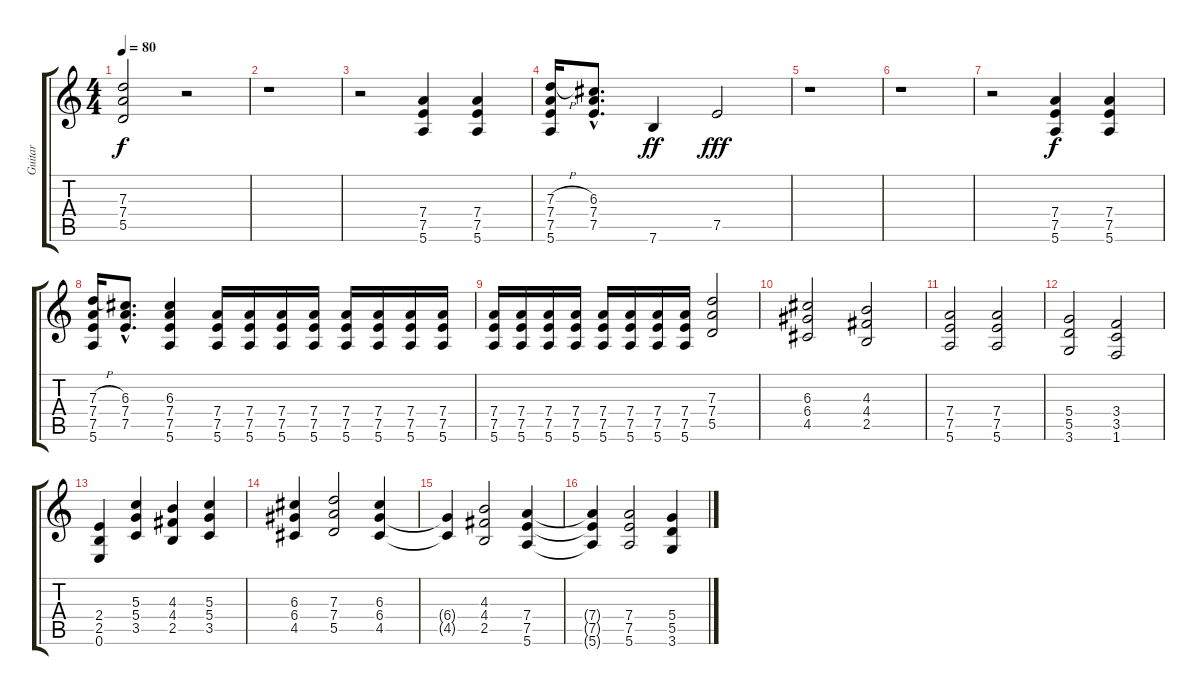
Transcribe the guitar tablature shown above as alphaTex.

\track ("Guitar" "Guitar") {instrument overdrivenguitar}
\staff {score tabs}
\tuning (E4 B3 G3 D3 A2 E2) {hide}
\ts (4 4)
\tempo 80
\clef g2
\ks c
(7.3{t} 7.4{t} 5.5{t}).2{dy f} r.2 |
r.1 |
r.2 (7.4 7.5 5.6).4 (7.4 7.5 5.6).4 |
(7.3{h} 7.4 7.5 5.6).16 (6.3{hac} 7.4{hac} 7.5{hac}).8{d} 7.6.4{dy ff} 7.5.2{dy fff} |
r.1 |
r.1 |
r.2 (7.4 7.5 5.6).4{dy f} (7.4 7.5 5.6).4 |
(7.3{h} 7.4 7.5 5.6).16 (6.3{hac} 7.4{hac} 7.5{hac}).8{d} (6.3 7.4 7.5 5.6).4 (7.4 7.5 5.6).16 (7.4 7.5 5.6).16 (7.4 7.5 5.6).16 (7.4 7.5 5.6).16 (7.4 7.5 5.6).16 (7.4 7.5 5.6).16 (7.4 7.5 5.6).16 (7.4 7.5 5.6).16 |
(7.4 7.5 5.6).16 (7.4 7.5 5.6).16 (7.4 7.5 5.6).16 (7.4 7.5 5.6).16 (7.4 7.5 5.6).16 (7.4 7.5 5.6).16 (7.4 7.5 5.6).16 (7.4 7.5 5.6).16 (7.3 7.4 5.5).2 |
(6.3 6.4 4.5).2 (4.3 4.4 2.5).2 |
(7.4 7.5 5.6).2 (7.4 7.5 5.6).2 |
(5.4 5.5 3.6).2 (3.4 3.5 1.6).2 |
(2.4 2.5 0.6).4 (5.3 5.4 3.5).4 (4.3 4.4 2.5).4 (5.3 5.4 3.5).4 |
(6.3 6.4 4.5).4 (7.3 7.4 5.5).2 (6.3 6.4 4.5).4 |
(6.4{t} 4.5{t}).4 (4.3 4.4 2.5).2 (7.4 7.5 5.6).4 |
(7.4{t} 7.5{t} 5.6{t}).4 (7.4 7.5 5.6).2 (5.4 5.5 3.6).4
